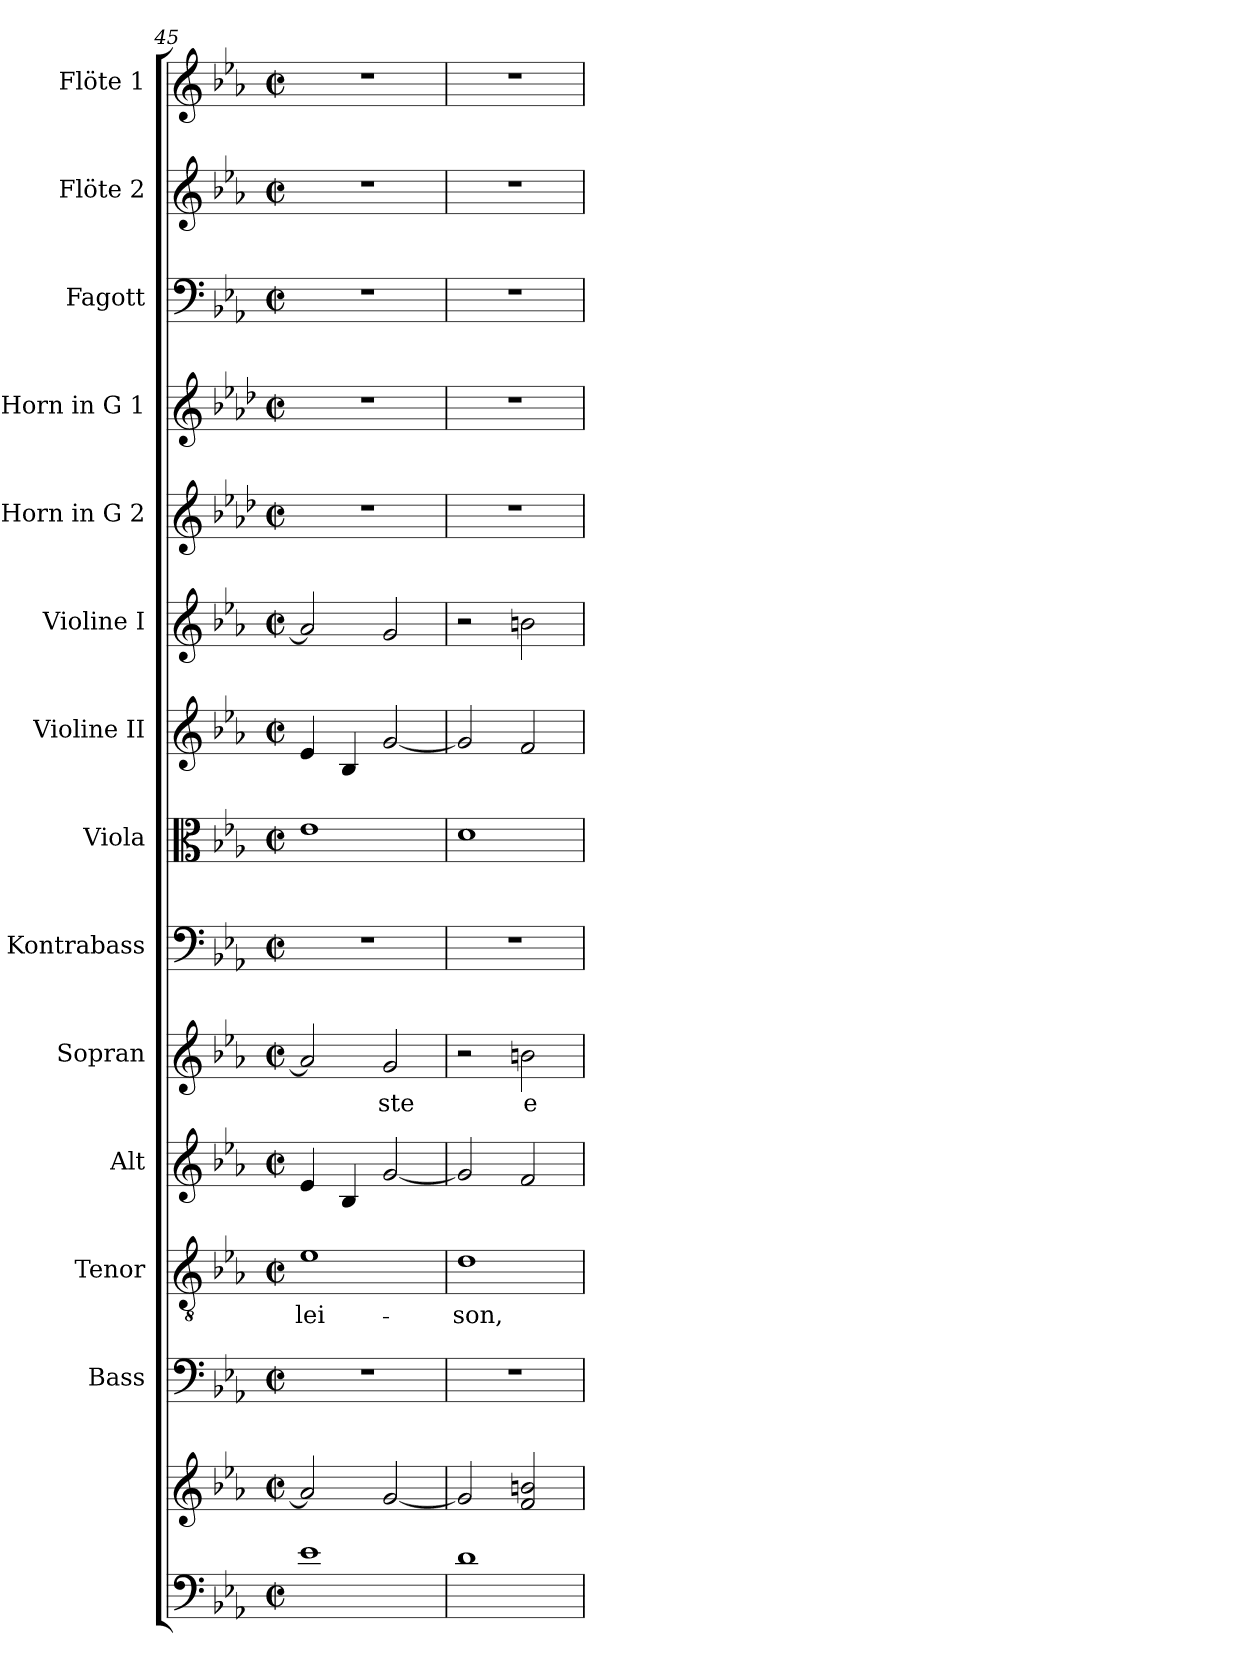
**kern	**kern	**kern	**kern	**text	**kern	**kern	**text	**kern	**kern	**kern	**kern	**kern	**kern	**kern	**kern	**kern
*part14	*part14	*part13	*part12	*part12	*part11	*part10	*part10	*part9	*part8	*part7	*part6	*part5	*part4	*part3	*part2	*part1
*staff15	*staff14	*staff13	*staff12	*staff12	*staff11	*staff10	*staff10	*staff9	*staff8	*staff7	*staff6	*staff5	*staff4	*staff3	*staff2	*staff1
*	*	*I"Bass	*I"Tenor	*	*I"Alt	*I"Sopran	*	*I"Kontrabass	*I"Viola	*I"Violine II	*I"Violine I	*I"Horn in G 2	*I"Horn in G 1	*I"Fagott	*I"Flöte 2	*I"Flöte 1
*	*	*I'B.	*I'T.	*	*I'A.	*I'S.	*	*I'Kb.	*I'Vla.	*I'Vl. II	*I'Vl. I	*	*	*I'Fg.	*I'Fl. 2	*I'Fl. 1
*clefF4	*clefG2	*clefF4	*clefGv2	*	*clefG2	*clefG2	*	*clefF4	*clefC3	*clefG2	*clefG2	*clefG2	*clefG2	*clefF4	*clefG2	*clefG2
*	*	*	*	*	*	*	*	*ITrd7c12	*	*	*	*ITrd3c5	*ITrd3c5	*	*	*
*k[b-e-a-]	*k[b-e-a-]	*k[b-e-a-]	*k[b-e-a-]	*	*k[b-e-a-]	*k[b-e-a-]	*	*k[b-e-a-]	*k[b-e-a-]	*k[b-e-a-]	*k[b-e-a-]	*k[b-e-a-]	*k[b-e-a-]	*k[b-e-a-]	*k[b-e-a-]	*k[b-e-a-]
*E-:	*E-:	*E-:	*E-:	*	*E-:	*E-:	*	*E-:	*E-:	*E-:	*E-:	*E-:	*E-:	*E-:	*E-:	*E-:
*M2/2	*M2/2	*M2/2	*M2/2	*	*M2/2	*M2/2	*	*M2/2	*M2/2	*M2/2	*M2/2	*M2/2	*M2/2	*M2/2	*M2/2	*M2/2
*met(c|)	*met(c|)	*met(c|)	*met(c|)	*	*met(c|)	*met(c|)	*	*met(c|)	*met(c|)	*met(c|)	*met(c|)	*met(c|)	*met(c|)	*met(c|)	*met(c|)	*met(c|)
=45	=45	=45	=45	=45	=45	=45	=45	=45	=45	=45	=45	=45	=45	=45	=45	=45
!	!	!	!	!LO:LY:b	!	!	!	!	!	!	!	!	!	!	!	!
1e-	2a-/]	1r	1e-	-lei-	4e-/	2a-/]	.	1r	1e-	4e-/	2a-/]	1r	1r	1r	1r	1r
.	.	.	.	.	4B-/	.	.	.	.	4B-/	.	.	.	.	.	.
!	!	!	!	!	!	!	!LO:LY:b	!	!	!	!	!	!	!	!	!
.	[2g/	.	.	.	[2g/	2g/	-ste	.	.	[2g/	2g/	.	.	.	.	.
=46	=46	=46	=46	=46	=46	=46	=46	=46	=46	=46	=46	=46	=46	=46	=46	=46
!	!	!	!	!LO:LY:b	!	!	!	!	!	!	!	!	!	!	!	!
1d	2g/]	1r	1d	-son,	2g/]	2r	.	1r	1d	2g/]	2r	1r	1r	1r	1r	1r
!	!	!	!	!	!	!	!LO:LY:b	!	!	!	!	!	!	!	!	!
.	2f/ 2bn/	.	.	.	2f/	2bn\	e-	.	.	2f/	2bn\	.	.	.	.	.
=	=	=	=	=	=	=	=	=	=	=	=	=	=	=	=	=
*-	*-	*-	*-	*-	*-	*-	*-	*-	*-	*-	*-	*-	*-	*-	*-	*-
